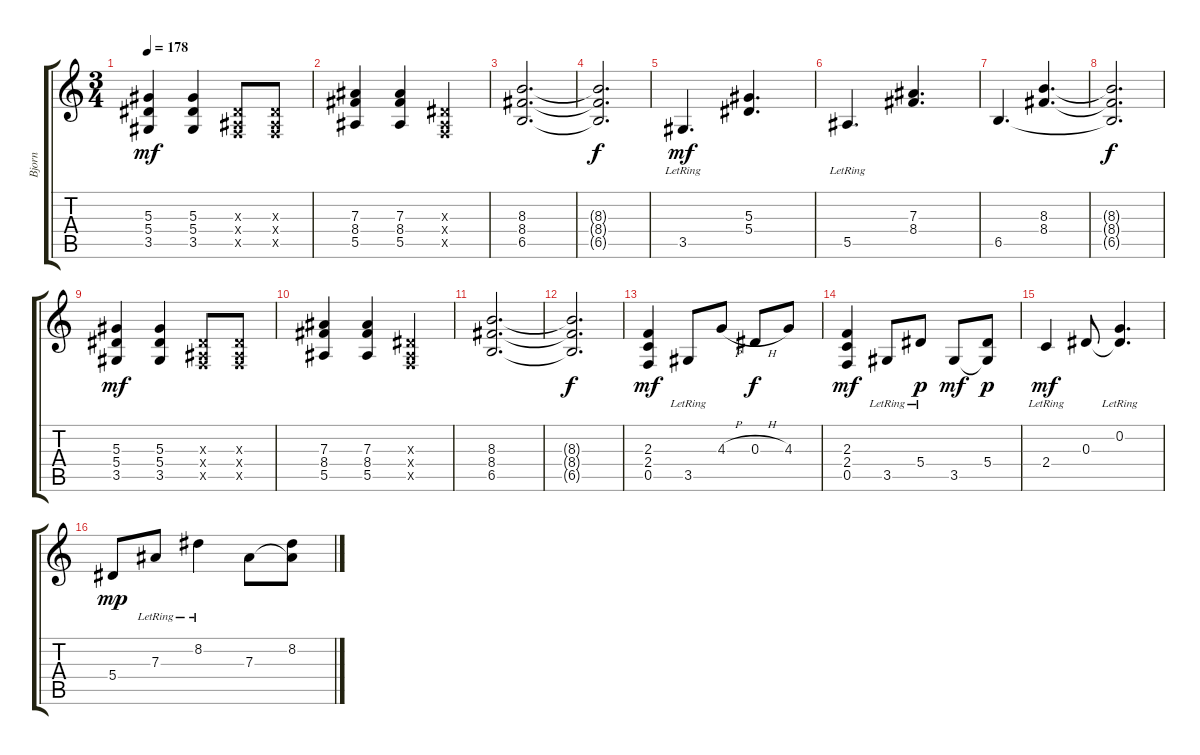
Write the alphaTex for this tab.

\track ("Bjorn" "Bjorn") {instrument overdrivenguitar}
\staff {score tabs}
\tuning (C4 G3 Eb3 Bb2 F2 C2) {hide}
\ts (3 4)
\tempo 178
\clef g2
\ks c
(5.3 5.4 3.5).4{dy mf} (5.3 5.4 3.5).4 (0.3{x} 0.4{x} 0.5{x}).8 (0.3{x} 0.4{x} 0.5{x}).8 |
(7.3 8.4 5.5).4 (7.3 8.4 5.5).4 (0.3{x} 0.4{x} 0.5{x}).4 |
(8.3 8.4 6.5).2{d} |
(8.3{t} 8.4{t} 6.5{t}).2{d dy f} |
3.5{lr}.4{d dy mf} (5.3 5.4).4{d} |
5.5{lr}.4{d} (7.3 8.4).4{d} |
6.5.4{d} (8.3 8.4).4{d} |
(8.3{t} 8.4{t} 6.5{t}).2{d dy f} |
(5.3 5.4 3.5).4{dy mf} (5.3 5.4 3.5).4 (0.3{x} 0.4{x} 0.5{x}).8 (0.3{x} 0.4{x} 0.5{x}).8 |
(7.3 8.4 5.5).4 (7.3 8.4 5.5).4 (0.3{x} 0.4{x} 0.5{x}).4 |
(8.3 8.4 6.5).2{d} |
(8.3{t} 8.4{t} 6.5{t}).2{d dy f} |
(2.3 2.4 0.5).4{dy mf volume 14 balance 4} 3.5{lr}.8 4.3{h}.8 0.3{h}.8{dy f} 4.3.8 |
(2.3 2.4 0.5).4{dy mf} 3.5{lr}.8 5.4{lr}.8{dy p} 3.5.8{dy mf} (5.4 3.5{t}).8{dy p} |
2.4{lr}.4{dy mf} 0.3.8 (0.2{lr} 0.3{t}).4{d} |
5.4.8{dy mp} 7.3{lr}.8 8.2{lr}.4 7.3.8 (8.2 7.3{t}).8
